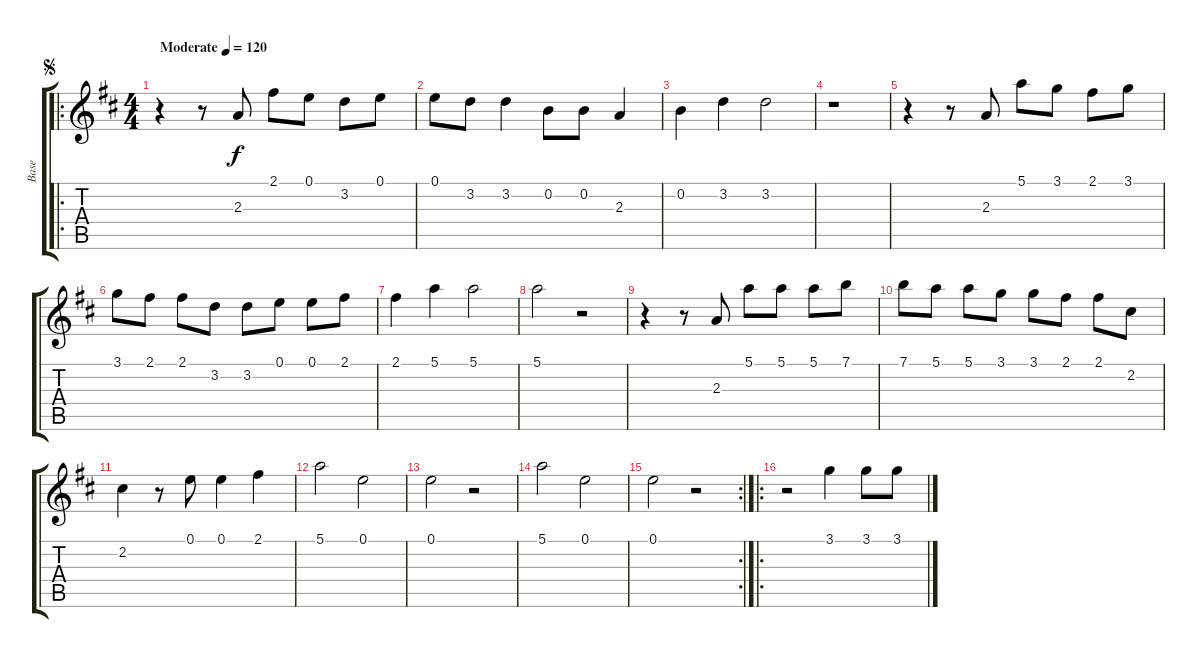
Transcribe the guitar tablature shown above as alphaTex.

\track ("Base" "Base") {instrument acousticguitarsteel}
\staff {score tabs}
\tuning (E4 B3 G3 D3 A2 E2) {hide}
\ro
\ts (4 4)
\jump segno
\tempo (120 "Moderate")
\clef g2
\ks d
r.4{dy f instrument acousticguitarsteel} r.8 2.3.8 2.1.8 0.1.8 3.2.8 0.1.8 |
0.1.8 3.2.8 3.2.4 0.2.8 0.2.8 2.3.4 |
0.2.4 3.2.4 3.2.2 |
r.1 |
r.4 r.8 2.3.8 5.1.8 3.1.8 2.1.8 3.1.8 |
3.1.8 2.1.8 2.1.8 3.2.8 3.2.8 0.1.8 0.1.8 2.1.8 |
2.1.4 5.1.4 5.1.2 |
5.1.2 r.2 |
r.4 r.8 2.3.8 5.1.8 5.1.8 5.1.8 7.1.8 |
7.1.8 5.1.8 5.1.8 3.1.8 3.1.8 2.1.8 2.1.8 2.2.8 |
2.2.4 r.8 0.1.8 0.1.4 2.1.4 |
5.1.2 0.1.2 |
0.1.2 r.2 |
5.1.2 0.1.2 |
\rc 2
0.1.2 r.2 |
\ro
r.2 3.1.4 3.1.8 3.1.8
